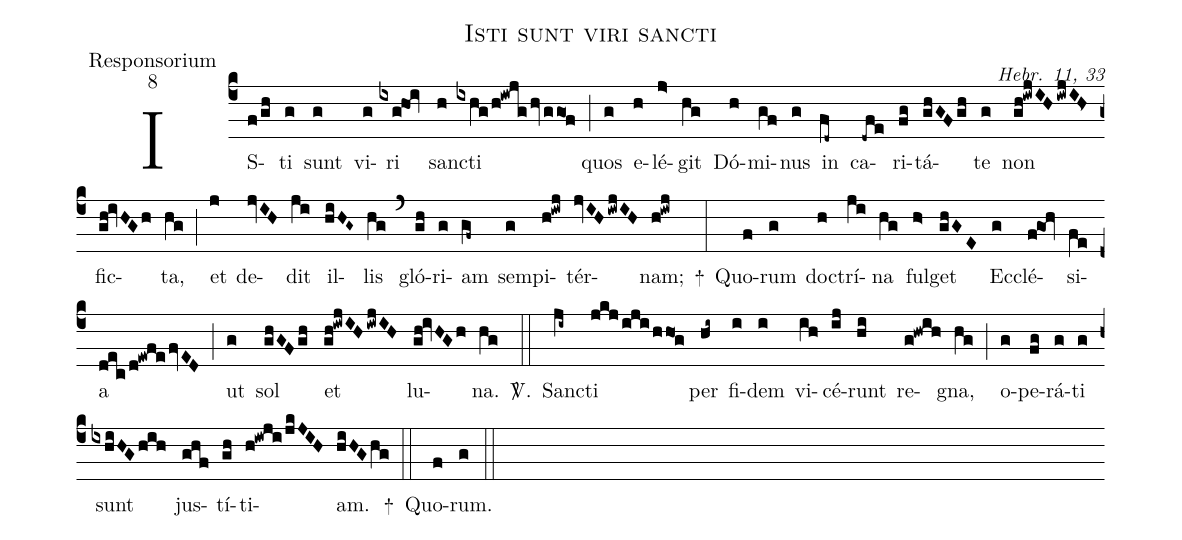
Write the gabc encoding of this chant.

name:Isti sunt viri sancti;
office-part:Responsorium;
mode:8;
commentary:Hebr. 11, 33;
%%
(c4)
IS(f/gh)ti(g) sunt(g) vi(g)ri(ixghOi) sanc(h)ti(ixhg/h!iwjghvggo1f) (;)
quos(g) e(h)lé(j>)git(hg) Dó(h)mi(gf)nus(g) in(fd~) ca(-dfe)ri(fg)tá(ghGFgh)te(g) non(gh!iwjIHiwjIH>) fic(gh!ivHGh)ta,(hg) (;)
et(j) de(jvIH)dit(ji) il(hiHG~)lis(hg) (`)
gló(gh)ri(g)am(gf~) sem(g)pi(h!iwj)tér(jvIHiwjIH)nam;(h!iwj) +(:)
Quo(f)rum(g) doc(h)trí(ji)na(hg) ful(h>)get(ghGE) Ec(g)clé(fgOh)si(fe)a(dec/d!ewfefvED) (;)
ut(g) sol(ghGFgh) et(gh!iwjIHiwjIH) lu(gh!ivHGh)na.(hg) <sp>V/</sp>.(::)
Sanc(ji~)ti(jkj/iji/hho1g) per(hi~) fi(i)dem(i) vi(ih)cé(ij)runt(hi) re(g!hwih)gna,(hg) (;)
o(g)pe(fg)rá(g)ti(g) sunt(ixhiHGhih) jus(ghf)tí(gh)ti(h!iwji/jkJIH)am.(hiHGhg) +(::)
Quo(f)rum.(g) (::)
